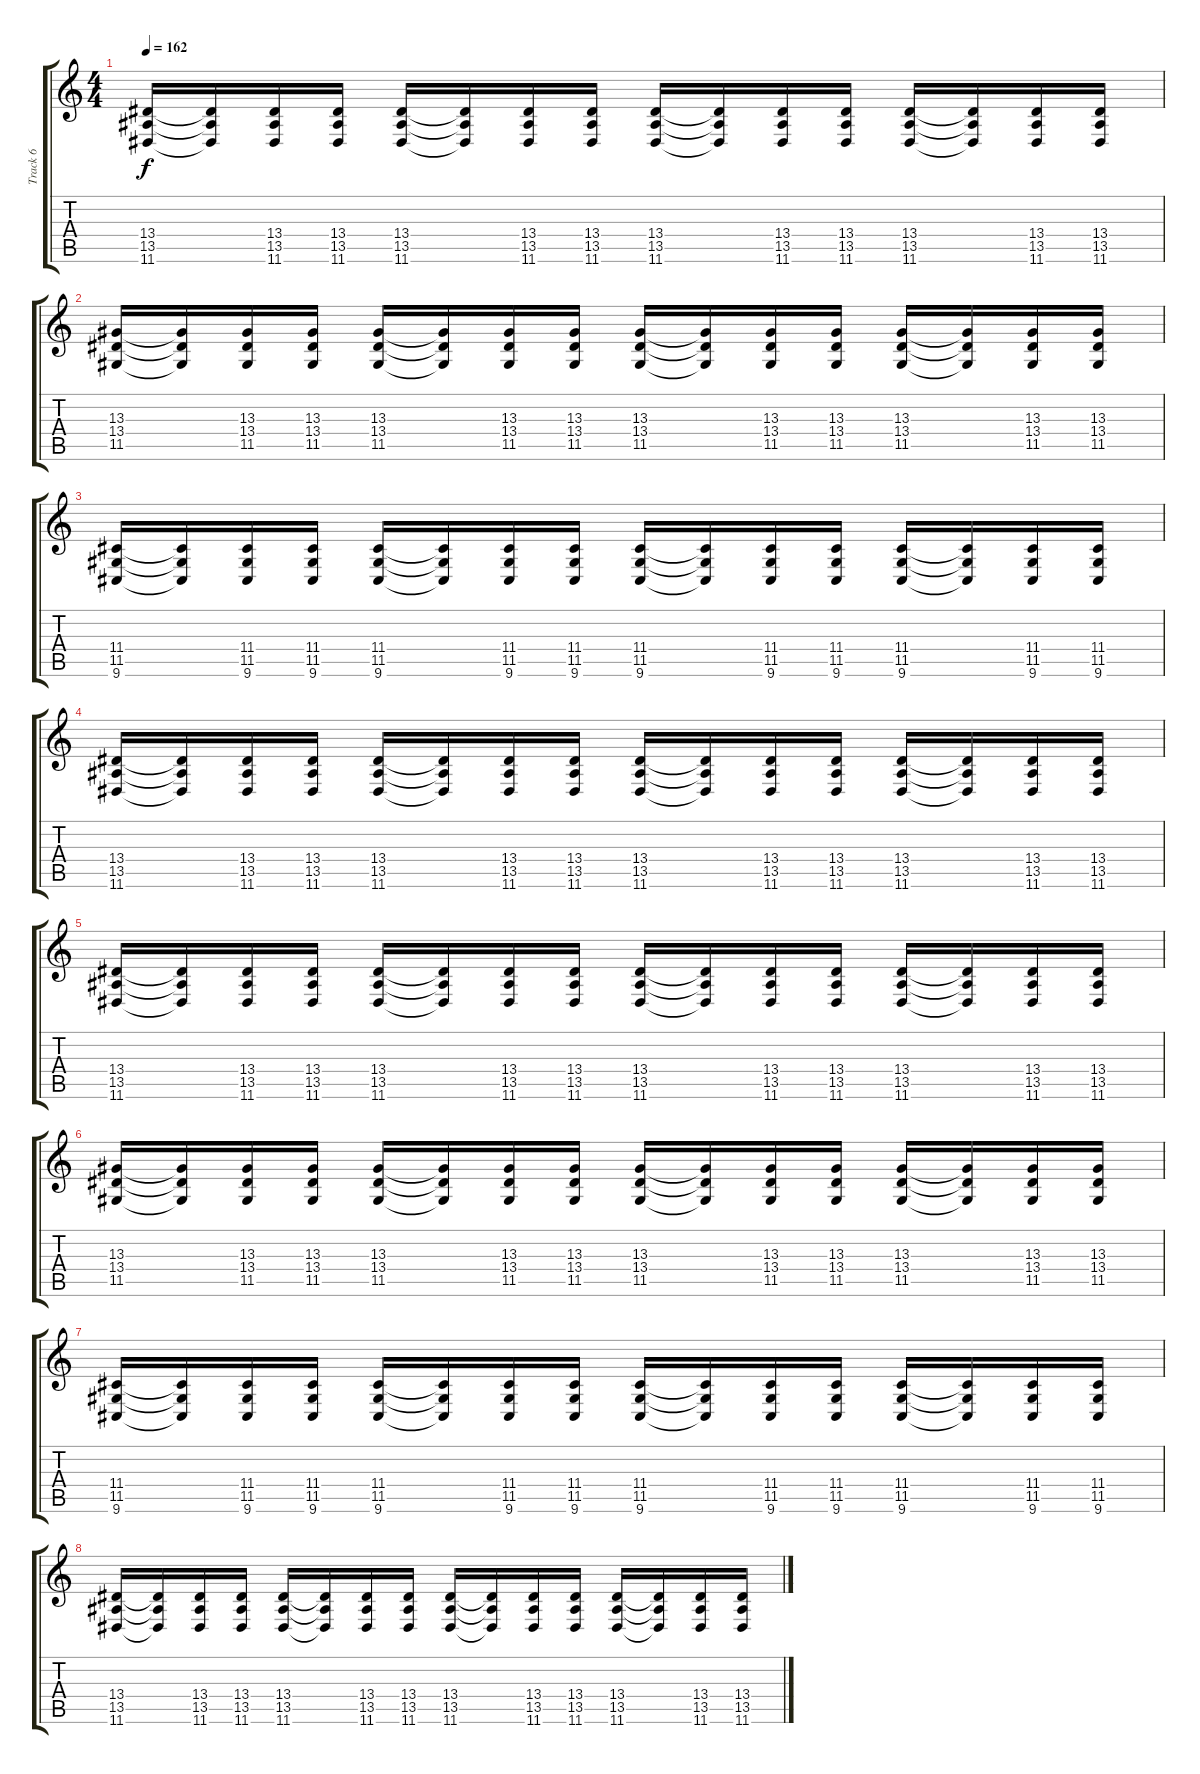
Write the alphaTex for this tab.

\track ("Track 6" "Track 6") {instrument lead5charang}
\staff {score tabs}
\tuning (E4 B3 G3 D3 A2 E2) {hide}
\ts (4 4)
\tempo 162
\clef g2
\ks c
(13.4 13.5 11.6).16{dy f} (13.4{t} 13.5{t} 11.6{t}).16 (13.4 13.5 11.6).16 (13.4 13.5 11.6).16 (13.4 13.5 11.6).16 (13.4{t} 13.5{t} 11.6{t}).16 (13.4 13.5 11.6).16 (13.4 13.5 11.6).16 (13.4 13.5 11.6).16 (13.4{t} 13.5{t} 11.6{t}).16 (13.4 13.5 11.6).16 (13.4 13.5 11.6).16 (13.4 13.5 11.6).16 (13.4{t} 13.5{t} 11.6{t}).16 (13.4 13.5 11.6).16 (13.4 13.5 11.6).16 |
(13.3 13.4 11.5).16 (13.3{t} 13.4{t} 11.5{t}).16 (13.3 13.4 11.5).16 (13.3 13.4 11.5).16 (13.3 13.4 11.5).16 (13.3{t} 13.4{t} 11.5{t}).16 (13.3 13.4 11.5).16 (13.3 13.4 11.5).16 (13.3 13.4 11.5).16 (13.3{t} 13.4{t} 11.5{t}).16 (13.3 13.4 11.5).16 (13.3 13.4 11.5).16 (13.3 13.4 11.5).16 (13.3{t} 13.4{t} 11.5{t}).16 (13.3 13.4 11.5).16 (13.3 13.4 11.5).16 |
(11.4 11.5 9.6).16 (11.4{t} 11.5{t} 9.6{t}).16 (11.4 11.5 9.6).16 (11.4 11.5 9.6).16 (11.4 11.5 9.6).16 (11.4{t} 11.5{t} 9.6{t}).16 (11.4 11.5 9.6).16 (11.4 11.5 9.6).16 (11.4 11.5 9.6).16 (11.4{t} 11.5{t} 9.6{t}).16 (11.4 11.5 9.6).16 (11.4 11.5 9.6).16 (11.4 11.5 9.6).16 (11.4{t} 11.5{t} 9.6{t}).16 (11.4 11.5 9.6).16 (11.4 11.5 9.6).16 |
(13.4 13.5 11.6).16 (13.4{t} 13.5{t} 11.6{t}).16 (13.4 13.5 11.6).16 (13.4 13.5 11.6).16 (13.4 13.5 11.6).16 (13.4{t} 13.5{t} 11.6{t}).16 (13.4 13.5 11.6).16 (13.4 13.5 11.6).16 (13.4 13.5 11.6).16 (13.4{t} 13.5{t} 11.6{t}).16 (13.4 13.5 11.6).16 (13.4 13.5 11.6).16 (13.4 13.5 11.6).16 (13.4{t} 13.5{t} 11.6{t}).16 (13.4 13.5 11.6).16 (13.4 13.5 11.6).16 |
(13.4 13.5 11.6).16 (13.4{t} 13.5{t} 11.6{t}).16 (13.4 13.5 11.6).16 (13.4 13.5 11.6).16 (13.4 13.5 11.6).16 (13.4{t} 13.5{t} 11.6{t}).16 (13.4 13.5 11.6).16 (13.4 13.5 11.6).16 (13.4 13.5 11.6).16 (13.4{t} 13.5{t} 11.6{t}).16 (13.4 13.5 11.6).16 (13.4 13.5 11.6).16 (13.4 13.5 11.6).16 (13.4{t} 13.5{t} 11.6{t}).16 (13.4 13.5 11.6).16 (13.4 13.5 11.6).16 |
(13.3 13.4 11.5).16 (13.3{t} 13.4{t} 11.5{t}).16 (13.3 13.4 11.5).16 (13.3 13.4 11.5).16 (13.3 13.4 11.5).16 (13.3{t} 13.4{t} 11.5{t}).16 (13.3 13.4 11.5).16 (13.3 13.4 11.5).16 (13.3 13.4 11.5).16 (13.3{t} 13.4{t} 11.5{t}).16 (13.3 13.4 11.5).16 (13.3 13.4 11.5).16 (13.3 13.4 11.5).16 (13.3{t} 13.4{t} 11.5{t}).16 (13.3 13.4 11.5).16 (13.3 13.4 11.5).16 |
(11.4 11.5 9.6).16 (11.4{t} 11.5{t} 9.6{t}).16 (11.4 11.5 9.6).16 (11.4 11.5 9.6).16 (11.4 11.5 9.6).16 (11.4{t} 11.5{t} 9.6{t}).16 (11.4 11.5 9.6).16 (11.4 11.5 9.6).16 (11.4 11.5 9.6).16 (11.4{t} 11.5{t} 9.6{t}).16 (11.4 11.5 9.6).16 (11.4 11.5 9.6).16 (11.4 11.5 9.6).16 (11.4{t} 11.5{t} 9.6{t}).16 (11.4 11.5 9.6).16 (11.4 11.5 9.6).16 |
(13.4 13.5 11.6).16 (13.4{t} 13.5{t} 11.6{t}).16 (13.4 13.5 11.6).16 (13.4 13.5 11.6).16 (13.4 13.5 11.6).16 (13.4{t} 13.5{t} 11.6{t}).16 (13.4 13.5 11.6).16 (13.4 13.5 11.6).16 (13.4 13.5 11.6).16 (13.4{t} 13.5{t} 11.6{t}).16 (13.4 13.5 11.6).16 (13.4 13.5 11.6).16 (13.4 13.5 11.6).16 (13.4{t} 13.5{t} 11.6{t}).16 (13.4 13.5 11.6).16 (13.4 13.5 11.6).16
